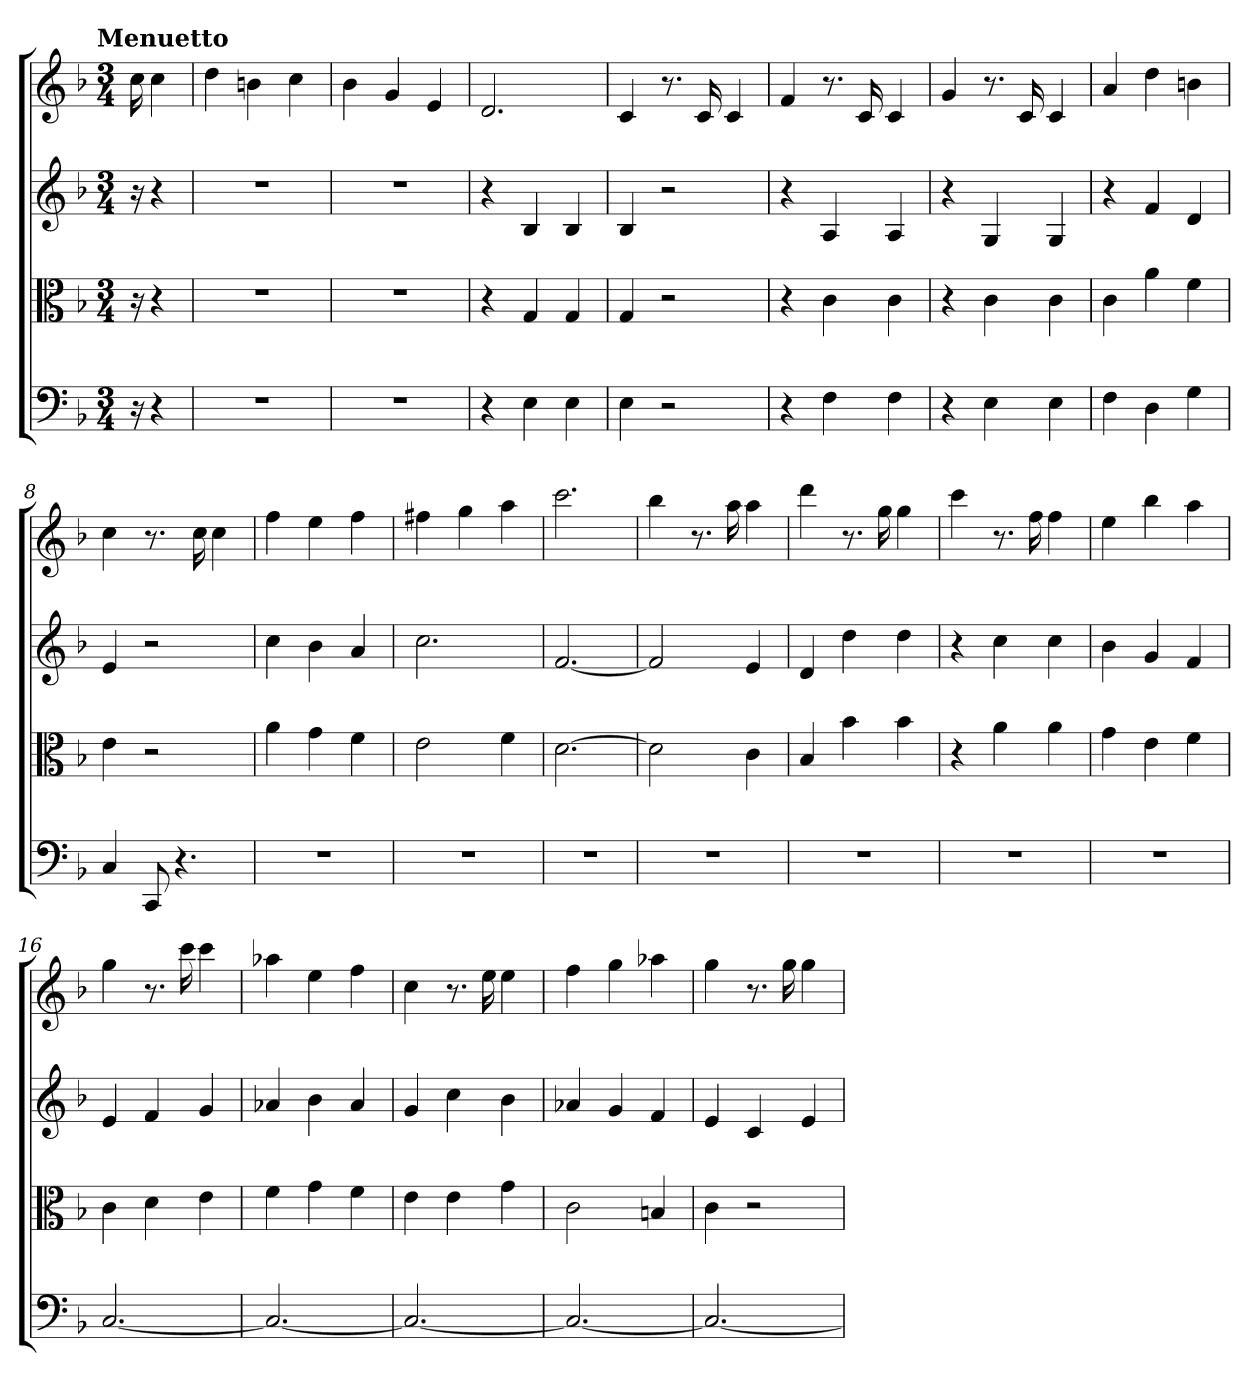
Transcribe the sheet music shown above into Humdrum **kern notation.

**kern	**kern	**kern	**kern
*part4	*part3	*part2	*part1
*staff4	*staff3	*staff2	*staff1
*clefF4	*clefC3	*	*
*k[b-]	*k[b-]	*k[b-]	*k[b-]
*F:	*F:	*F:	*F:
!!LO:TX:omd:t=Menuetto
*M3/4	*M3/4	*M3/4	*M3/4
=	=	=	=
16r	16r	16r	16cc
4r	4r	4r	4cc
=1	=1	=1	=1
2.r	2.r	2.r	4dd
.	.	.	4bn
.	.	.	4cc
=2	=2	=2	=2
2.r	2.r	2.r	4b-
.	.	.	4g
.	.	.	4e
=3	=3	=3	=3
4r	4r	4r	2.d
4E	4G	4B-	.
4E	4G	4B-	.
=4	=4	=4	=4
4E	4G	4B-	4c
2r	2r	2r	8.r
.	.	.	16c
.	.	.	4c
=5	=5	=5	=5
4r	4r	4r	4f
4F	4c	4A	8.r
.	.	.	16c
4F	4c	4A	4c
=6	=6	=6	=6
4r	4r	4r	4g
4E	4c	4G	8.r
.	.	.	16c
4E	4c	4G	4c
=7	=7	=7	=7
4F	4c	4r	4a
4D	4a	4f	4dd
4G	4f	4d	4bn
=8	=8	=8	=8
4C	4e	4e	4cc
8CC	2r	2r	8.r
4.r	.	.	.
.	.	.	16cc
.	.	.	4cc
=9	=9	=9	=9
2.r	4a	4cc	4ff
.	4g	4b-	4ee
.	4f	4a	4ff
=10	=10	=10	=10
2.r	2e	2.cc	4ff#X
.	.	.	4gg
.	4f	.	4aa
=11	=11	=11	=11
2.r	[2.d	[2.f	2.ccc
=12	=12	=12	=12
2.r	2d]	2f]	4bb-
.	.	.	8.r
.	.	.	16aa
.	4c	4e	4aa
=13	=13	=13	=13
2.r	4B-	4d	4ddd
.	4b-	4dd	8.r
.	.	.	16gg
.	4b-	4dd	4gg
=14	=14	=14	=14
2.r	4r	4r	4ccc
.	4a	4cc	8.r
.	.	.	16ff
.	4a	4cc	4ff
=15	=15	=15	=15
2.r	4g	4b-	4ee
.	4e	4g	4bb-
.	4f	4f	4aa
=16	=16	=16	=16
[2.C	4c	4e	4gg
.	4d	4f	8.r
.	.	.	16ccc
.	4e	4g	4ccc
=17	=17	=17	=17
2.C_	4f	4a-X	4aa-X
.	4g	4b-	4ee
.	4f	4a-	4ff
=18	=18	=18	=18
2.C_	4e	4g	4cc
.	4e	4cc	8.r
.	.	.	16ee
.	4g	4b-	4ee
=19	=19	=19	=19
2.C_	2c	4a-X	4ff
.	.	4g	4gg
.	4Bn	4f	4aa-X
=20	=20	=20	=20
2.C_	4c	4e	4gg
.	2r	4c	8.r
.	.	.	16gg
.	.	4e	4gg
=	=	=	=
*-	*-	*-	*-
